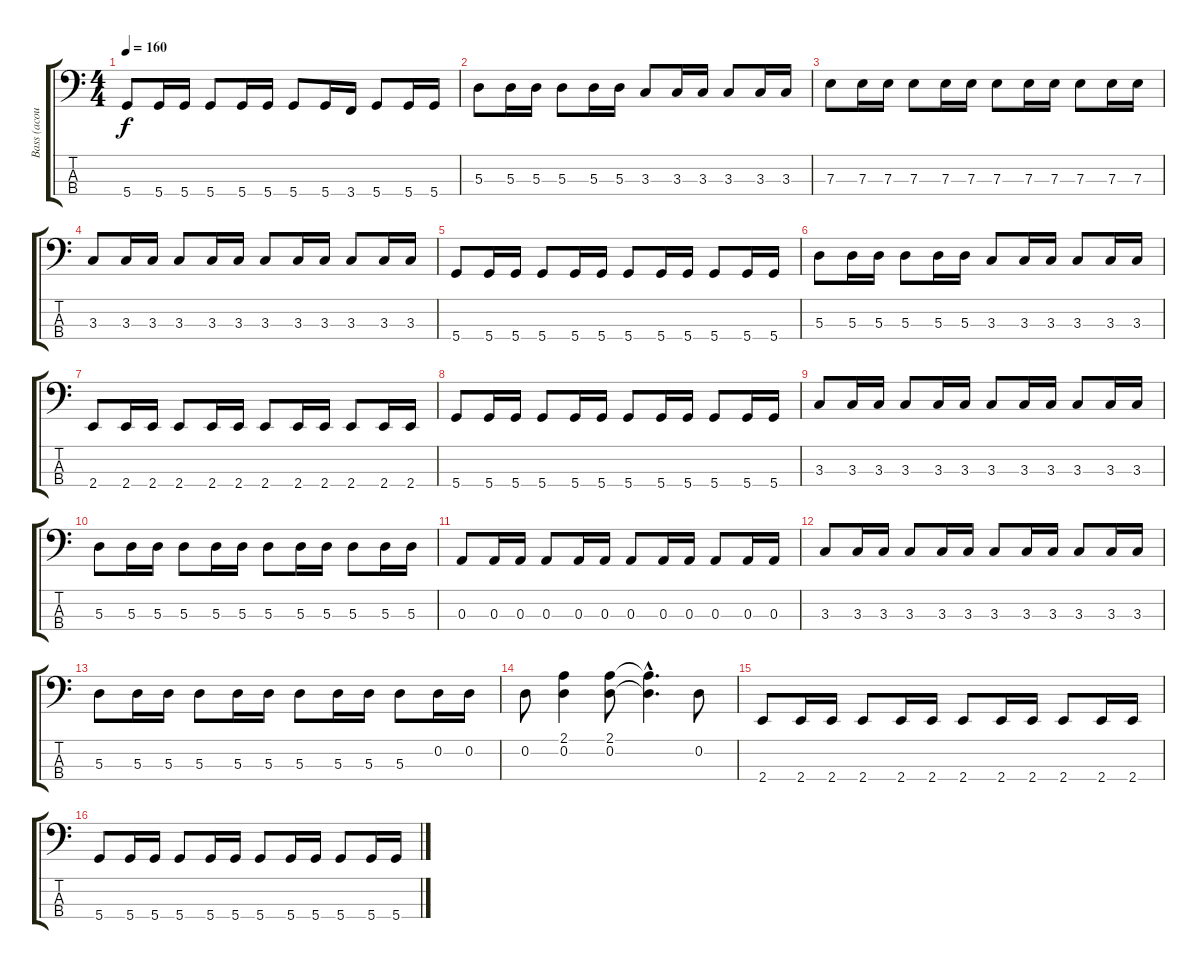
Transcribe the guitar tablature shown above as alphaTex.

\track ("Bass (acoustic)" "Bass (acou") {instrument acousticbass}
\staff {score tabs}
\tuning (G2 D2 A1 D1) {hide}
\ts (4 4)
\tempo 160
\clef f4
\ks c
5.4.8{dy f} 5.4.16 5.4.16 5.4.8 5.4.16 5.4.16 5.4.8 5.4.16 3.4.16 5.4.8 5.4.16 5.4.16 |
5.3.8 5.3.16 5.3.16 5.3.8 5.3.16 5.3.16 3.3.8 3.3.16 3.3.16 3.3.8 3.3.16 3.3.16 |
7.3.8 7.3.16 7.3.16 7.3.8 7.3.16 7.3.16 7.3.8 7.3.16 7.3.16 7.3.8 7.3.16 7.3.16 |
3.3.8 3.3.16 3.3.16 3.3.8 3.3.16 3.3.16 3.3.8 3.3.16 3.3.16 3.3.8 3.3.16 3.3.16 |
5.4.8 5.4.16 5.4.16 5.4.8 5.4.16 5.4.16 5.4.8 5.4.16 5.4.16 5.4.8 5.4.16 5.4.16 |
5.3.8 5.3.16 5.3.16 5.3.8 5.3.16 5.3.16 3.3.8 3.3.16 3.3.16 3.3.8 3.3.16 3.3.16 |
2.4.8 2.4.16 2.4.16 2.4.8 2.4.16 2.4.16 2.4.8 2.4.16 2.4.16 2.4.8 2.4.16 2.4.16 |
5.4.8 5.4.16 5.4.16 5.4.8 5.4.16 5.4.16 5.4.8 5.4.16 5.4.16 5.4.8 5.4.16 5.4.16 |
3.3.8 3.3.16 3.3.16 3.3.8 3.3.16 3.3.16 3.3.8 3.3.16 3.3.16 3.3.8 3.3.16 3.3.16 |
5.3.8 5.3.16 5.3.16 5.3.8 5.3.16 5.3.16 5.3.8 5.3.16 5.3.16 5.3.8 5.3.16 5.3.16 |
0.3.8 0.3.16 0.3.16 0.3.8 0.3.16 0.3.16 0.3.8 0.3.16 0.3.16 0.3.8 0.3.16 0.3.16 |
3.3.8 3.3.16 3.3.16 3.3.8 3.3.16 3.3.16 3.3.8 3.3.16 3.3.16 3.3.8 3.3.16 3.3.16 |
5.3.8 5.3.16 5.3.16 5.3.8 5.3.16 5.3.16 5.3.8 5.3.16 5.3.16 5.3.8 0.2.16 0.2.16 |
0.2.8 (2.1 0.2).4 (2.1 0.2).8 (2.1{hac t} 0.2{hac t}).4{d} 0.2.8 |
2.4.8 2.4.16 2.4.16 2.4.8 2.4.16 2.4.16 2.4.8 2.4.16 2.4.16 2.4.8 2.4.16 2.4.16 |
5.4.8 5.4.16 5.4.16 5.4.8 5.4.16 5.4.16 5.4.8 5.4.16 5.4.16 5.4.8 5.4.16 5.4.16
